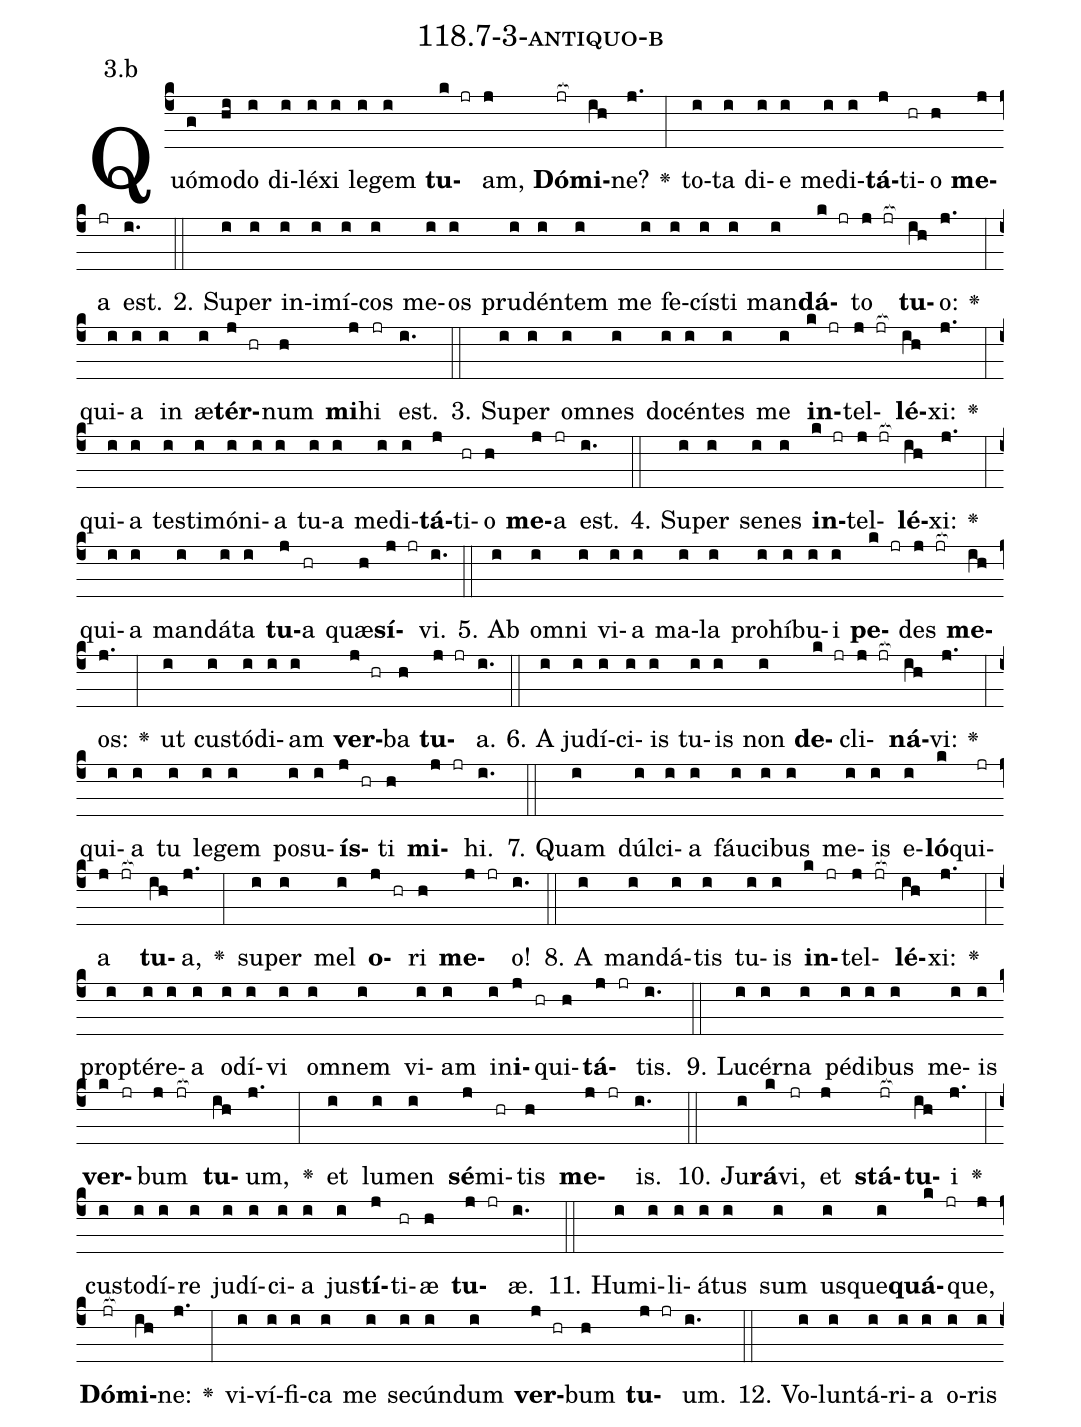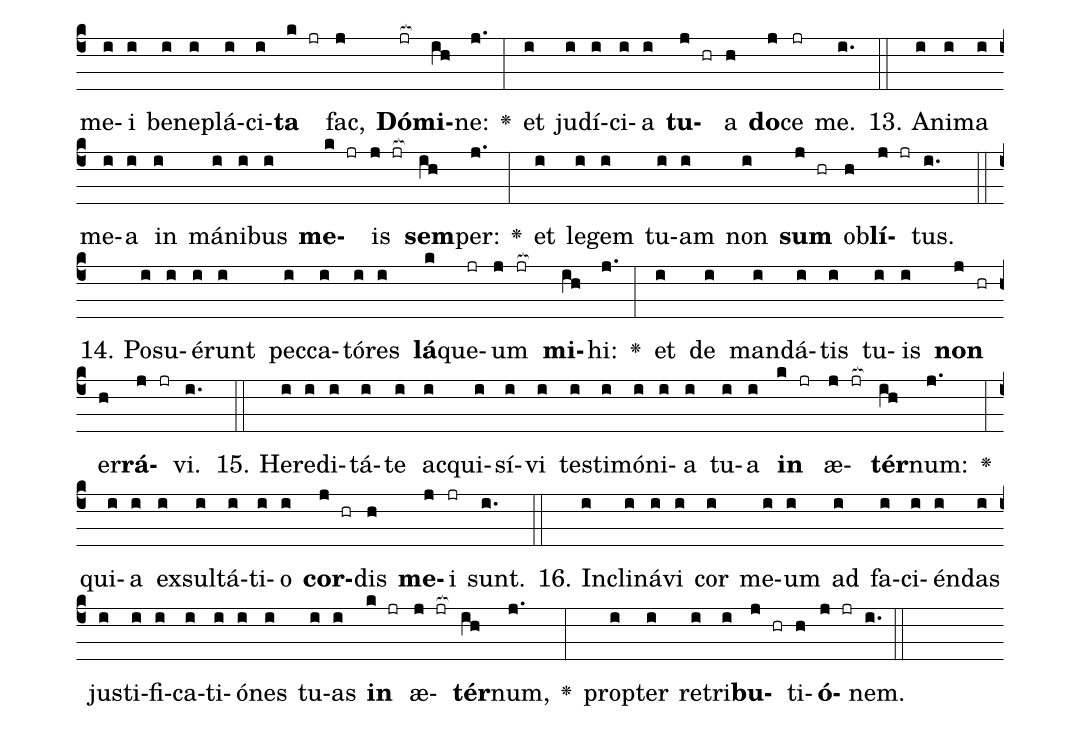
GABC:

name: 118.7-3-antiquo-b;
annotation: 3.b;
%%
(c4)Quó(g)mo(hi)do(i) di(i)lé(i)xi(i) le(i)gem(i) <b>tu</b>(k jr)am,(j) <b>Dó</b>(jr[ocb:1{])<b>mi</b>(ih[ocb:0}])ne?(j.) <v>\greheightstar</v>(:) to(i)ta(i) di(i)e(i) me(i)di(i)<b>tá</b>(j)ti(hr)o(h) <b>me</b>(j)a(jr) est.(i.) (::)
2. Su(i)per(i) in(i)i(i)mí(i)cos(i) me(i)os(i) pru(i)dén(i)tem(i) me(i) fe(i)cís(i)ti(i) man(i)<b>dá</b>(k jr)to(j jr[ocb:1{]) <b>tu</b>(ih[ocb:0}])o:(j.) <v>\greheightstar</v>(:) qui(i)a(i) in(i) æ(i)<b>tér</b>(j hr)num(h) <b>mi</b>(j)hi(jr) est.(i.) (::)
3. Su(i)per(i) om(i)nes(i) do(i)cén(i)tes(i) me(i) <b>in</b>(k jr)tel(j jr[ocb:1{])<b>lé</b>(ih[ocb:0}])xi:(j.) <v>\greheightstar</v>(:) qui(i)a(i) tes(i)ti(i)mó(i)ni(i)a(i) tu(i)a(i) me(i)di(i)<b>tá</b>(j)ti(hr)o(h) <b>me</b>(j)a(jr) est.(i.) (::)
4. Su(i)per(i) se(i)nes(i) <b>in</b>(k jr)tel(j jr[ocb:1{])<b>lé</b>(ih[ocb:0}])xi:(j.) <v>\greheightstar</v>(:) qui(i)a(i) man(i)dá(i)ta(i) <b>tu</b>(j)a(hr) quæ(h)<b>sí</b>(j jr)vi.(i.) (::)
5. Ab(i) om(i)ni(i) vi(i)a(i) ma(i)la(i) pro(i)hí(i)bu(i)i(i) <b>pe</b>(k jr)des(j jr[ocb:1{]) <b>me</b>(ih[ocb:0}])os:(j.) <v>\greheightstar</v>(:) ut(i) cus(i)tó(i)di(i)am(i) <b>ver</b>(j hr)ba(h) <b>tu</b>(j jr)a.(i.) (::)
6. A(i) ju(i)dí(i)ci(i)is(i) tu(i)is(i) non(i) <b>de</b>(k jr)cli(j jr[ocb:1{])<b>ná</b>(ih[ocb:0}])vi:(j.) <v>\greheightstar</v>(:) qui(i)a(i) tu(i) le(i)gem(i) po(i)su(i)<b>ís</b>(j hr)ti(h) <b>mi</b>(j jr)hi.(i.) (::)
7. Quam(i) dúl(i)ci(i)a(i) fáu(i)ci(i)bus(i) me(i)is(i) e(i)<b>ló</b>(k)qui(jr)a(j jr[ocb:1{]) <b>tu</b>(ih[ocb:0}])a,(j.) <v>\greheightstar</v>(:) su(i)per(i) mel(i) <b>o</b>(j hr)ri(h) <b>me</b>(j jr)o!(i.) (::)
8. A(i) man(i)dá(i)tis(i) tu(i)is(i) <b>in</b>(k jr)tel(j jr[ocb:1{])<b>lé</b>(ih[ocb:0}])xi:(j.) <v>\greheightstar</v>(:) prop(i)tér(i)e(i)a(i) o(i)dí(i)vi(i) om(i)nem(i) vi(i)am(i) in(i)<b>i</b>(j hr)qui(h)<b>tá</b>(j jr)tis.(i.) (::)
9. Lu(i)cér(i)na(i) pé(i)di(i)bus(i) me(i)is(i) <b>ver</b>(k jr)bum(j jr[ocb:1{]) <b>tu</b>(ih[ocb:0}])um,(j.) <v>\greheightstar</v>(:) et(i) lu(i)men(i) <b>sé</b>(j)mi(hr)tis(h) <b>me</b>(j jr)is.(i.) (::)
10. Ju(i)<b>rá</b>(k)vi,(jr) et(j) <b>stá</b>(jr[ocb:1{])<b>tu</b>(ih[ocb:0}])i(j.) <v>\greheightstar</v>(:) cus(i)to(i)dí(i)re(i) ju(i)dí(i)ci(i)a(i) jus(i)<b>tí</b>(j)ti(hr)æ(h) <b>tu</b>(j jr)æ.(i.) (::)
11. Hu(i)mi(i)li(i)á(i)tus(i) sum(i) us(i)que(i)<b>quá</b>(k jr)que,(j) <b>Dó</b>(jr[ocb:1{])<b>mi</b>(ih[ocb:0}])ne:(j.) <v>\greheightstar</v>(:) vi(i)ví(i)fi(i)ca(i) me(i) se(i)cún(i)dum(i) <b>ver</b>(j hr)bum(h) <b>tu</b>(j jr)um.(i.) (::)
12. Vo(i)lun(i)tá(i)ri(i)a(i) o(i)ris(i) me(i)i(i) be(i)ne(i)plá(i)ci(i)<b>ta</b>(k jr) fac,(j) <b>Dó</b>(jr[ocb:1{])<b>mi</b>(ih[ocb:0}])ne:(j.) <v>\greheightstar</v>(:) et(i) ju(i)dí(i)ci(i)a(i) <b>tu</b>(j hr)a(h) <b>do</b>(j)ce(jr) me.(i.) (::)
13. A(i)ni(i)ma(i) me(i)a(i) in(i) má(i)ni(i)bus(i) <b>me</b>(k jr)is(j jr[ocb:1{]) <b>sem</b>(ih[ocb:0}])per:(j.) <v>\greheightstar</v>(:) et(i) le(i)gem(i) tu(i)am(i) non(i) <b>sum</b>(j hr) ob(h)<b>lí</b>(j jr)tus.(i.) (::)
14. Po(i)su(i)é(i)runt(i) pec(i)ca(i)tó(i)res(i) <b>lá</b>(k)que(jr)um(j jr[ocb:1{]) <b>mi</b>(ih[ocb:0}])hi:(j.) <v>\greheightstar</v>(:) et(i) de(i) man(i)dá(i)tis(i) tu(i)is(i) <b>non</b>(j hr) er(h)<b>rá</b>(j jr)vi.(i.) (::)
15. He(i)re(i)di(i)tá(i)te(i) ac(i)qui(i)sí(i)vi(i) tes(i)ti(i)mó(i)ni(i)a(i) tu(i)a(i) <b>in</b>(k jr) æ(j jr[ocb:1{])<b>tér</b>(ih[ocb:0}])num:(j.) <v>\greheightstar</v>(:) qui(i)a(i) ex(i)sul(i)tá(i)ti(i)o(i) <b>cor</b>(j hr)dis(h) <b>me</b>(j)i(jr) sunt.(i.) (::)
16. In(i)cli(i)ná(i)vi(i) cor(i) me(i)um(i) ad(i) fa(i)ci(i)én(i)das(i) jus(i)ti(i)fi(i)ca(i)ti(i)ó(i)nes(i) tu(i)as(i) <b>in</b>(k jr) æ(j jr[ocb:1{])<b>tér</b>(ih[ocb:0}])num,(j.) <v>\greheightstar</v>(:) prop(i)ter(i) re(i)tri(i)<b>bu</b>(j hr)ti(h)<b>ó</b>(j jr)nem.(i.) (::)
